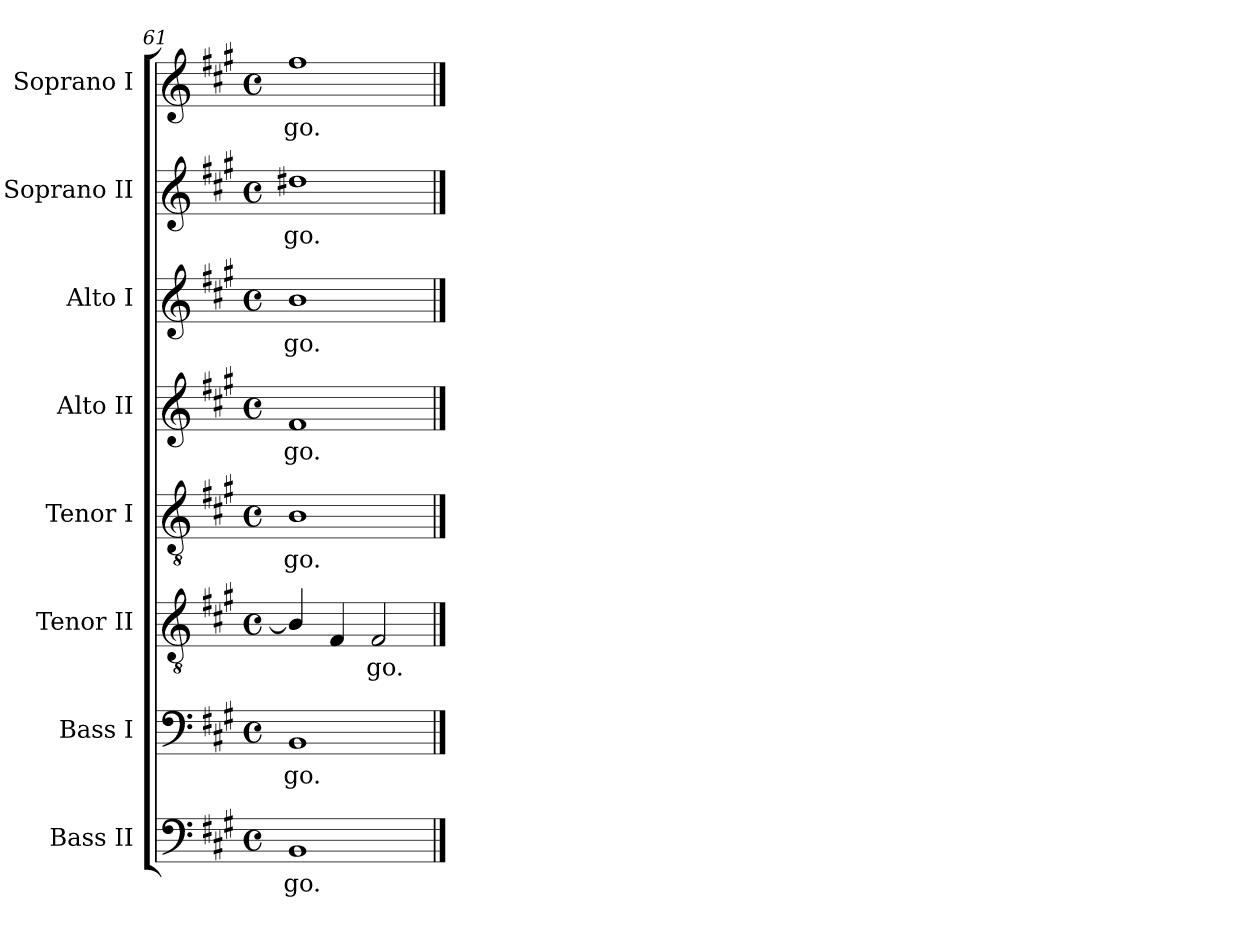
**kern	**text	**kern	**text	**kern	**text	**kern	**text	**kern	**text	**kern	**text	**kern	**text	**kern	**text
*part8	*part8	*part7	*part7	*part6	*part6	*part5	*part5	*part4	*part4	*part3	*part3	*part2	*part2	*part1	*part1
*staff8	*staff8	*staff7	*staff7	*staff6	*staff6	*staff5	*staff5	*staff4	*staff4	*staff3	*staff3	*staff2	*staff2	*staff1	*staff1
*I"Bass II	*	*I"Bass I	*	*I"Tenor II	*	*I"Tenor I	*	*I"Alto II	*	*I"Alto I	*	*I"Soprano II	*	*I"Soprano I	*
*I'B II	*	*I'B I	*	*I'T II	*	*I'T I	*	*I'A II	*	*I'A I	*	*I'S II	*	*I'S I	*
*clefF4	*	*clefF4	*	*clefGv2	*	*clefGv2	*	*clefG2	*	*clefG2	*	*clefG2	*	*clefG2	*
*k[f#c#g#]	*	*k[f#c#g#]	*	*k[f#c#g#]	*	*k[f#c#g#]	*	*k[f#c#g#]	*	*k[f#c#g#]	*	*k[f#c#g#]	*	*k[f#c#g#]	*
*A:	*	*A:	*	*A:	*	*A:	*	*A:	*	*A:	*	*A:	*	*A:	*
*M4/4	*	*M4/4	*	*M4/4	*	*M4/4	*	*M4/4	*	*M4/4	*	*M4/4	*	*M4/4	*
*met(c)	*	*met(c)	*	*met(c)	*	*met(c)	*	*met(c)	*	*met(c)	*	*met(c)	*	*met(c)	*
=61	=61	=61	=61	=61	=61	=61	=61	=61	=61	=61	=61	=61	=61	=61	=61
!	!LO:LY:b	!	!LO:LY:b	!	!	!	!LO:LY:b	!	!LO:LY:b	!	!LO:LY:b	!	!LO:LY:b	!	!LO:LY:b
1BB	-go.	1BB	go.	4B/]	.	1B	go.	1f#	-go.	1b	go.	1dd#X	-go.	1ff#	-go.
.	.	.	.	4F#	.	.	.	.	.	.	.	.	.	.	.
!	!	!	!	!	!LO:LY:b	!	!	!	!	!	!	!	!	!	!
.	.	.	.	2F#	go.	.	.	.	.	.	.	.	.	.	.
==	==	==	==	==	==	==	==	==	==	==	==	==	==	==	==
*-	*-	*-	*-	*-	*-	*-	*-	*-	*-	*-	*-	*-	*-	*-	*-
